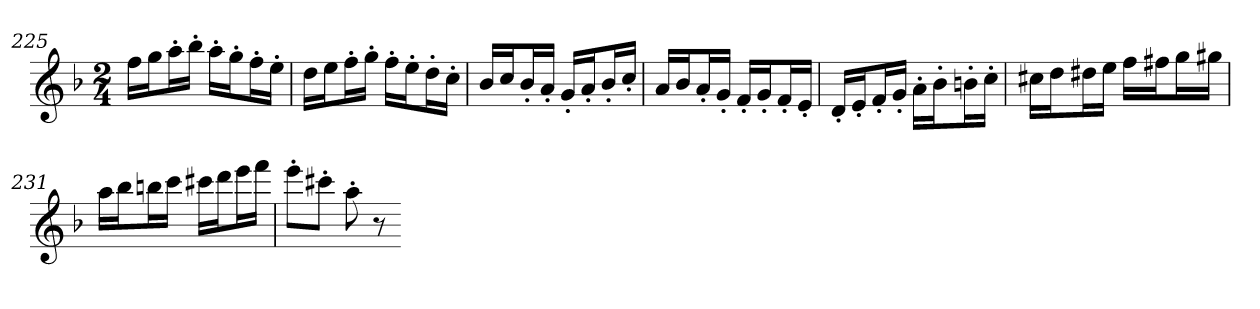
**kern
*part1
*staff1
*clefG2
*k[b-]
*d:
*M2/4
=225
16ff\LL
16gg\J
16aa'\L
16bb-'\JJ
16aa'\LL
16gg'\J
16ff'\L
16ee'\JJ
=226
16dd\LL
16ee\J
16ff'\L
16gg'\JJ
16ff'\LL
16ee'\J
16dd'\L
16cc'\JJ
=227
16b-/LL
16cc/J
16b-'/L
16a'/JJ
16g'/LL
16a'/J
16b-'/L
16cc'/JJ
=228
16a/LL
16b-/J
16a'/L
16g'/JJ
16f'/LL
16g'/J
16f'/L
16e'/JJ
=229
16d'/LL
16e'/J
16f'/L
16g'/JJ
16a'\LL
16b-'\J
16bn'\L
16cc'\JJ
=230
16cc#X\LL
16dd\J
16dd#X\L
16ee\JJ
16ff\LL
16ff#X\J
16gg\L
16gg#X\JJ
=231
16aa\LL
16bb-\J
16bbn\L
16ccc\JJ
16ccc#X\LL
16ddd\J
16eee\L
16fff\JJ
=232
8eee'\L
8ccc#X'\J
8aa'
8r
=-
*-
